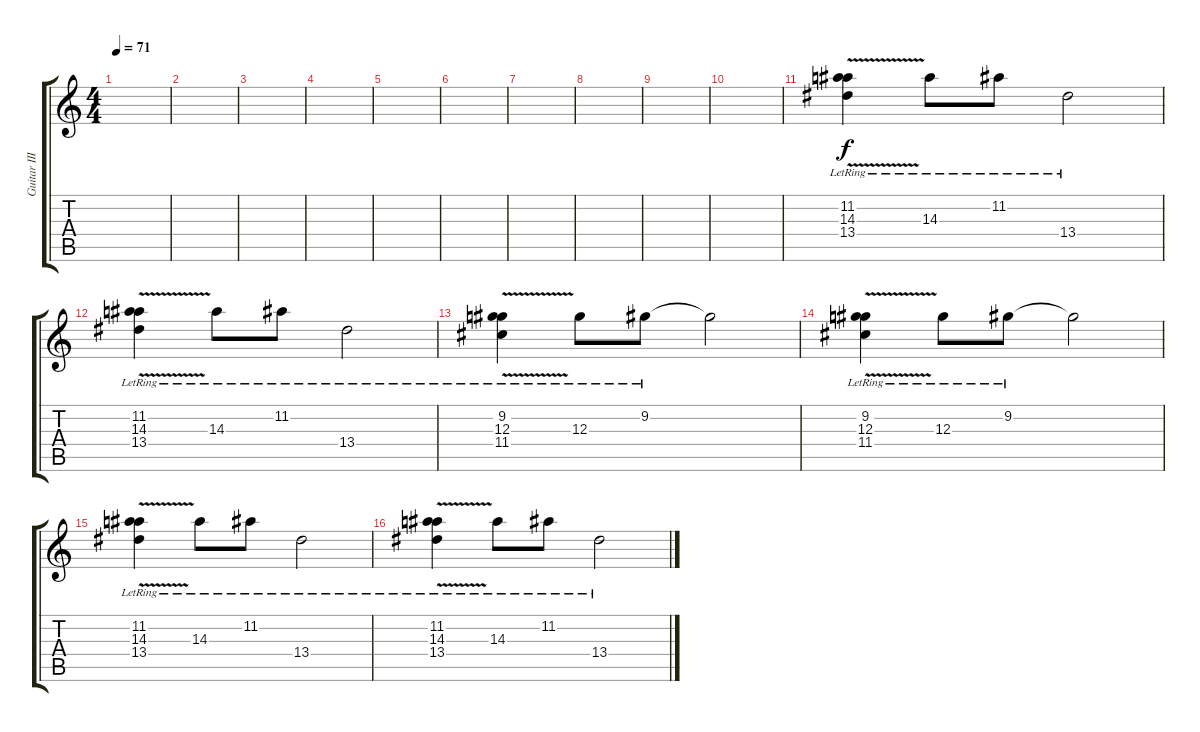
\track ("Guitar III (with Delay)" "Guitar III") {instrument electricguitarclean bank 255}
\staff {score tabs}
\tuning (E4 B3 G3 D3 A2 E2) {hide}
\ts (4 4)
\tempo 71
\clef g2
\ks c
|
|
|
|
|
|
|
|
|
|
(11.2{v lr} 14.3{v lr} 13.4{v lr}).4 14.3{lr}.8 11.2{lr}.8 13.4{lr}.2 |
(11.2{v lr} 14.3{v lr} 13.4{v lr}).4 14.3{lr}.8 11.2{lr}.8 13.4{lr}.2 |
(9.2{v lr} 12.3{v lr} 11.4{v lr}).4 12.3{lr}.8 9.2{lr}.8 9.2{t}.2 |
(9.2{v lr} 12.3{v lr} 11.4{v lr}).4 12.3{lr}.8 9.2{lr}.8 9.2{t}.2 |
(11.2{v lr} 14.3{v lr} 13.4{v lr}).4 14.3{lr}.8 11.2{lr}.8 13.4{lr}.2 |
(11.2{v lr} 14.3{v lr} 13.4{v lr}).4 14.3{lr}.8 11.2{lr}.8 13.4{lr}.2
